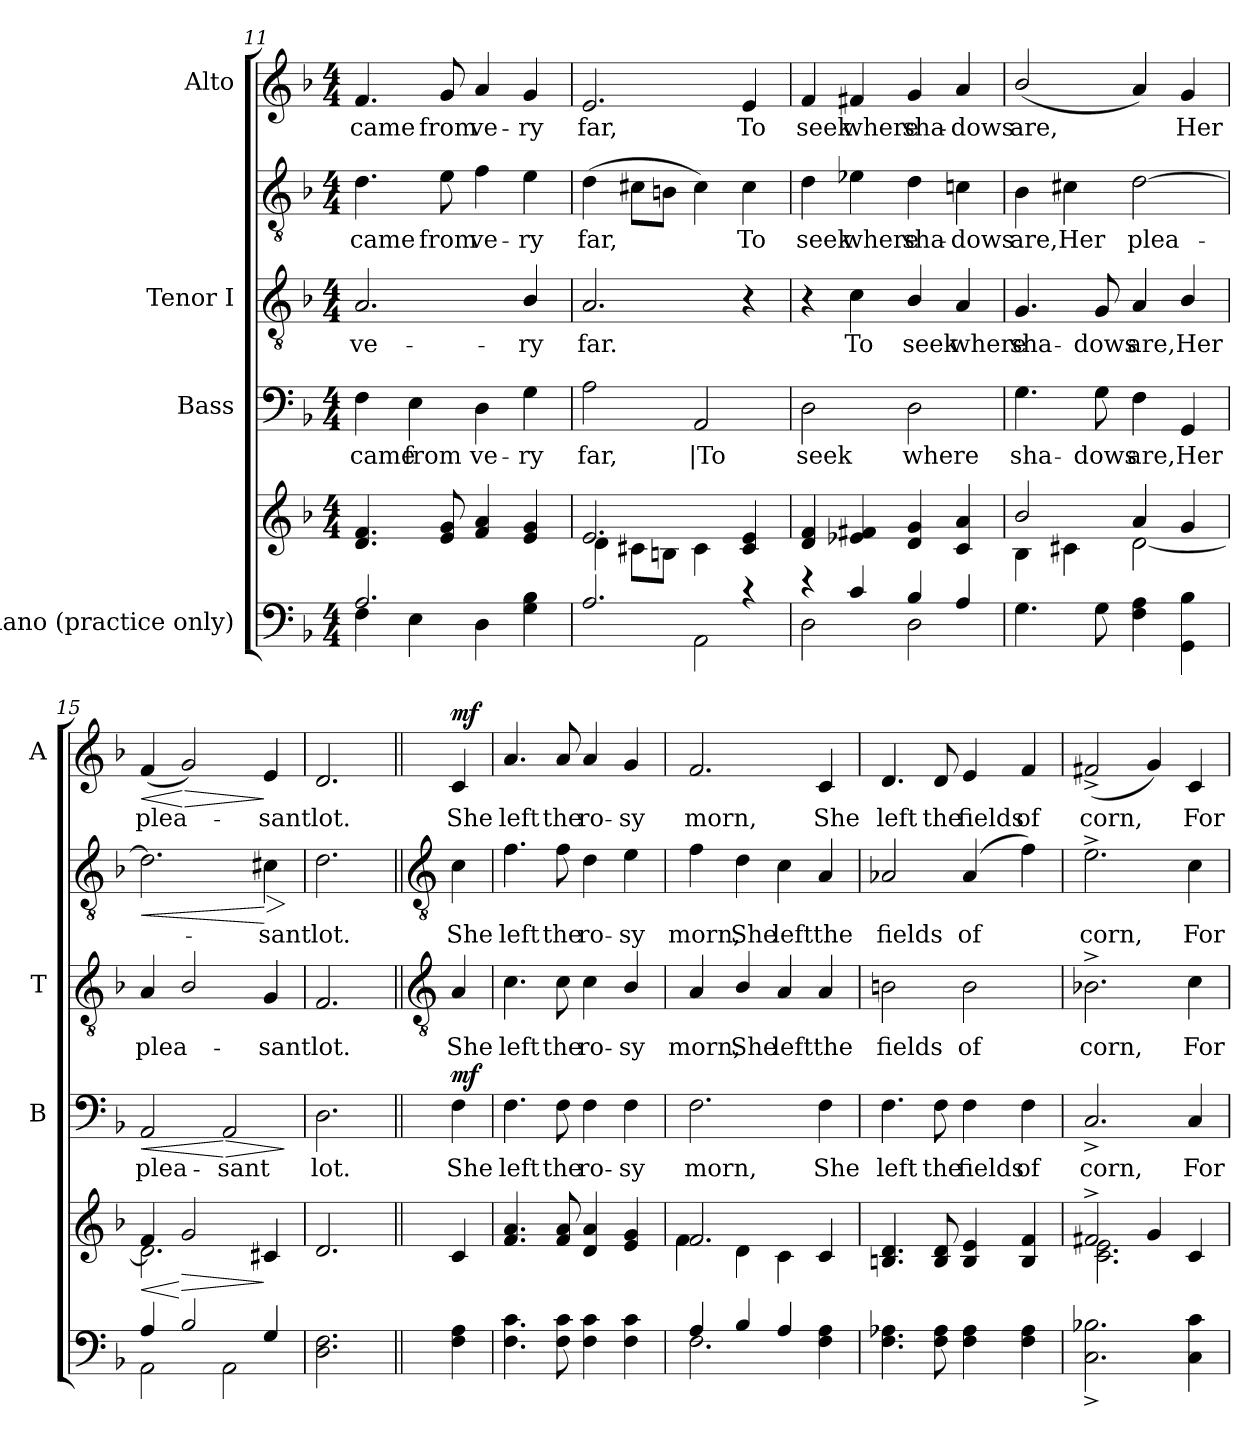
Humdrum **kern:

**kern	**kern	**dynam	**kern	**text	**dynam	**kern	**text	**kern	**text	**dynam	**kern	**text	**dynam
*part4	*part4	*part4	*part3	*part3	*part3	*part2	*part2	*part2	*part2	*part2	*part1	*part1	*part1
*staff6	*staff5	*staff5/6	*staff4	*staff4	*staff4	*staff3	*staff3	*staff2	*staff2	*staff2/3	*staff1	*staff1	*staff1
*I"Piano (practice only)	*	*	*I"Bass	*	*	*I"Tenor I	*	*	*	*	*I"Alto	*	*
*	*	*	*I'B	*	*	*I'T	*	*	*	*	*I'A	*	*
!!LO:LB:g=z
*clefF4	*clefG2	*	*clefF4	*	*	*clefGv2	*	*clefGv2	*	*	*clefG2	*	*
*k[b-]	*k[b-]	*	*k[b-]	*	*	*k[b-]	*	*k[b-]	*	*	*k[b-]	*	*
*F:	*F:	*	*F:	*	*	*F:	*	*F:	*	*	*F:	*	*
*M4/4	*M4/4	*	*M4/4	*	*	*M4/4	*	*M4/4	*	*	*M4/4	*	*
=11	=11	=11	=11	=11	=11	=11	=11	=11	=11	=11	=11	=11	=11
*^	*^	*	*	*	*	*	*	*	*	*	*	*	*
!	!	!	!	!	!	!LO:LY:b	!	!	!LO:LY:b	!	!LO:LY:b	!	!	!LO:LY:b	!
2.A/	4F\	4.d/ 4.f/	1ryy	.	4F	came	.	2.A	ve-	4.d	came	.	4.f	came	.
!	!	!	!	!	!	!LO:LY:b	!	!	!	!	!	!	!	!	!
.	4E\	.	.	.	4E	from	.	.	.	.	.	.	.	.	.
!	!	!	!	!	!	!	!	!	!	!	!LO:LY:b	!	!	!LO:LY:b	!
.	.	8e/ 8g/	.	.	.	.	.	.	.	8e	from	.	8g	from	.
!	!	!	!	!	!	!LO:LY:b	!	!	!	!	!LO:LY:b	!	!	!LO:LY:b	!
.	4D\	4f/ 4a/	.	.	4D	ve-	.	.	.	4f	ve-	.	4a	ve-	.
!	!	!	!	!	!	!LO:LY:b	!	!	!LO:LY:b	!	!LO:LY:b	!	!	!LO:LY:b	!
4ryy	4G\ 4B-\	4e/ 4g/	.	.	4G	-ry	.	4B-/	-ry	4e	-ry	.	4g	-ry	.
=12	=12	=12	=12	=12	=12	=12	=12	=12	=12	=12	=12	=12	=12	=12	=12
!	!	!	!	!	!	!LO:LY:b	!	!	!LO:LY:b	!	!LO:LY:b	!	!	!LO:LY:b	!
2.A/	2ryy	2.e/	4d\	.	2A	far,	.	2.A	far.	(>4d	far,	.	2.e	far,	.
.	.	.	8c#X\L	.	.	.	.	.	.	8c#XL	.	.	.	.	.
.	.	.	8Bn\J	.	.	.	.	.	.	8BnJ	.	.	.	.	.
!	!	!	!	!	!	!LO:LY:b	!	!	!	!	!	!	!	!	!
.	2AA\	.	4c#\	.	2AA	|To	.	.	.	4c#)	.	.	.	.	.
!	!	!	!	!	!	!	!	!	!	!	!LO:LY:b	!	!	!LO:LY:b	!
4r	.	4c#/ 4e/	4ryy	.	.	.	.	4r	.	4c#	To	.	4e	To	.
=13	=13	=13	=13	=13	=13	=13	=13	=13	=13	=13	=13	=13	=13	=13	=13
!	!	!	!	!	!	!LO:LY:b	!	!	!	!	!LO:LY:b	!	!	!LO:LY:b	!
4r	2D\	4d/ 4f/	1ryy	.	2D	seek	.	4r	.	4d	seek	.	4f	seek	.
!	!	!	!	!	!	!	!	!	!LO:LY:b	!	!LO:LY:b	!	!	!LO:LY:b	!
4c/	.	4e-X/ 4f#X/	.	.	.	.	.	4c	To	4e-X	where	.	4f#X	where	.
!	!	!	!	!	!	!LO:LY:b	!	!	!LO:LY:b	!	!LO:LY:b	!	!	!LO:LY:b	!
4B-/	2D\	4d/ 4g/	.	.	2D	where	.	4B-/	seek	4d	sha-	.	4g	sha-	.
!	!	!	!	!	!	!	!	!	!LO:LY:b	!	!LO:LY:b	!	!	!LO:LY:b	!
4A/	.	4c/ 4a/	.	.	.	.	.	4A	where	4cn	-dows	.	4a	-dows	.
=14	=14	=14	=14	=14	=14	=14	=14	=14	=14	=14	=14	=14	=14	=14	=14
!	!	!	!	!	!	!LO:LY:b	!	!	!LO:LY:b	!	!LO:LY:b	!	!	!LO:LY:b	!
1ryy	4.G\	2b-/	4B-\	.	4.G	sha-	.	4.G	sha-	4B-	are,	.	(<2b-/	are,	.
!	!	!	!	!	!	!	!	!	!	!	!LO:LY:b	!	!	!	!
.	.	.	4c#X\	.	.	.	.	.	.	4c#X	Her	.	.	.	.
!	!	!	!	!	!	!LO:LY:b	!	!	!LO:LY:b	!	!	!	!	!	!
.	8G\	.	.	.	8G	-dows	.	8G	-dows	.	.	.	.	.	.
!	!	!	!	!	!	!LO:LY:b	!	!	!LO:LY:b	!	!LO:LY:b	!	!	!	!
.	4F\ 4A\	4a/	[2d\	.	4F	are,	.	4A	are,	[2d	plea-	.	4a)	.	.
!	!	!	!	!	!	!LO:LY:b	!	!	!LO:LY:b	!	!	!	!	!LO:LY:b	!
.	4GG\ 4B-\	4g/	.	.	4GG	Her	.	4B-/	Her	.	.	.	4g	Her	.
=15	=15	=15	=15	=15	=15	=15	=15	=15	=15	=15	=15	=15	=15	=15	=15
!	!	!	!	!LO:HP:b	!	!LO:LY:b	!LO:HP:b	!	!LO:LY:b	!	!	!LO:HP:b	!	!LO:LY:b	!LO:HP:b
4A/	2AA\	4f/	2.d\]	<	2AA	plea-	<	4A	plea-	2.d]	.	<	(<4f	plea-	<
!	!	!	!	!LO:HP:n=1:b	!	!	!	!	!	!	!	!	!	!	!LO:HP:n=1:b
2B-/	.	2g/	.	[ >	.	.	.	2B-/	.	.	.	.	2g)	.	[ >
!	!	!	!	!	!	!LO:LY:b	!LO:HP:n=1:b	!	!	!	!	!	!	!	!
.	2AA\	.	.	.	2AA	-sant	[ >	.	.	.	.	.	.	.	.
!	!	!	!	!	!	!	!	!	!LO:LY:b	!	!LO:LY:b	!LO:HP:n=1:b	!	!LO:LY:b	!
4G/	.	4c#X/	4ryy	]	.	.	.	4G	sant	4c#X	sant	[ >	4e	sant	]
*v	*v	*	*	*	*	*	*	*	*	*	*	*	*	*	*
*	*v	*v	*	*	*	*	*	*	*	*	*	*	*	*
.	.	.	.	.	]	.	.	.	.	]	.	.	.
=16	=16	=16	=16	=16	=16	=16	=16	=16	=16	=16	=16	=16	=16
*^	*^	*	*	*	*	*	*	*	*	*	*	*	*
!	!	!	!	!	!	!LO:LY:b	!	!	!LO:LY:b	!	!LO:LY:b	!	!	!LO:LY:b	!
2.ryy	2.D\ 2.F\	2.d/	2.ryy	.	2.D	lot.	.	2.F	lot.	2.d	lot.	.	2.d	lot.	.
!!LO:LB:g=z
=17||	=17||	=17||	=17||	=17||	=17||	=17||	=17||	=17||	=17||	=17||	=17||	=17||	=17||	=17||	=17||
*	*	*	*	*	*	*	*	*clefGv2	*	*clefGv2	*	*	*	*	*
!	!	!	!	!LO:DY:b=2	!	!LO:LY:b	!	!	!LO:LY:b	!	!LO:LY:b	!	!	!LO:LY:b	!
!	!	!	!	!LO:DY:n=1:b	!	!	!LO:DY:b	!	!	!	!	!LO:DY:b=2	!	!	!
!	!	!	!	!	!	!	!	!	!	!	!	!LO:DY:n=1:b	!	!	!LO:DY:b
4ryy	4F\ 4A\	4c/	4ryy	mf mf	4F	She	mf	4A	She	4c	She	mf mf	4c	She	mf
=18	=18	=18	=18	=18	=18	=18	=18	=18	=18	=18	=18	=18	=18	=18	=18
!	!	!	!	!	!	!LO:LY:b	!	!	!LO:LY:b	!	!LO:LY:b	!	!	!LO:LY:b	!
1ryy	4.F\ 4.c\	4.f/ 4.a/	1ryy	.	4.F	left	.	4.c	left	4.f	left	.	4.a	left	.
!	!	!	!	!	!	!LO:LY:b	!	!	!LO:LY:b	!	!LO:LY:b	!	!	!LO:LY:b	!
.	8F\ 8c\	8f/ 8a/	.	.	8F	the	.	8c	the	8f	the	.	8a	the	.
!	!	!	!	!	!	!LO:LY:b	!	!	!LO:LY:b	!	!LO:LY:b	!	!	!LO:LY:b	!
.	4F\ 4c\	4d/ 4a/	.	.	4F	ro-	.	4c	ro-	4d	ro-	.	4a	ro-	.
!	!	!	!	!	!	!LO:LY:b	!	!	!LO:LY:b	!	!LO:LY:b	!	!	!LO:LY:b	!
.	4F\ 4c\	4e/ 4g/	.	.	4F	-sy	.	4B-/	-sy	4e	-sy	.	4g	-sy	.
=19	=19	=19	=19	=19	=19	=19	=19	=19	=19	=19	=19	=19	=19	=19	=19
!	!	!	!	!	!	!LO:LY:b	!	!	!LO:LY:b	!	!LO:LY:b	!	!	!LO:LY:b	!
4A/	2.F\	2.f/	4f\	.	2.F	morn,	.	4A	morn,	4f	morn,	.	2.f	morn,	.
!	!	!	!	!	!	!	!	!	!LO:LY:b	!	!LO:LY:b	!	!	!	!
4B-/	.	.	4d\	.	.	.	.	4B-/	She	4d	She	.	.	.	.
!	!	!	!	!	!	!	!	!	!LO:LY:b	!	!LO:LY:b	!	!	!	!
4A/	.	.	4c\	.	.	.	.	4A	left	4c	left	.	.	.	.
!	!	!	!	!	!	!LO:LY:b	!	!	!LO:LY:b	!	!LO:LY:b	!	!	!LO:LY:b	!
4ryy	4F\ 4A\	4c/	4ryy	.	4F	She	.	4A	the	4A	the	.	4c	She	.
=20	=20	=20	=20	=20	=20	=20	=20	=20	=20	=20	=20	=20	=20	=20	=20
!	!	!	!	!	!	!LO:LY:b	!	!	!LO:LY:b	!	!LO:LY:b	!	!	!LO:LY:b	!
1ryy	4.F\ 4.A-X\	4.Bn/ 4.d/	1ryy	.	4.F	left	.	2Bn	fields	2A-X	fields	.	4.d	left	.
!	!	!	!	!	!	!LO:LY:b	!	!	!	!	!	!	!	!LO:LY:b	!
.	8F\ 8A-\	8B/ 8d/	.	.	8F	the	.	.	.	.	.	.	8d	the	.
!	!	!	!	!	!	!LO:LY:b	!	!	!LO:LY:b	!	!LO:LY:b	!	!	!LO:LY:b	!
.	4F\ 4A-\	4B/ 4e/	.	.	4F	fields	.	2B	of	(4A-	of	.	4e	fields	.
!	!	!	!	!	!	!LO:LY:b	!	!	!	!	!	!	!	!LO:LY:b	!
.	4F\ 4A-\	4B/ 4f/	.	.	4F	of	.	.	.	4f)	.	.	4f	of	.
=21	=21	=21	=21	=21	=21	=21	=21	=21	=21	=21	=21	=21	=21	=21	=21
!	!	!	!	!	!	!LO:LY:b	!	!	!LO:LY:b	!	!LO:LY:b	!	!	!LO:LY:b	!
1ryy	2.C\^ 2.B-X\^	2f#X^/	2.c\ 2.e\	.	2.C^	corn,	.	2.B-X^	corn,	2.e^	corn,	.	(<2f#X^	corn,	.
.	.	4g/	.	.	.	.	.	.	.	.	.	.	4g)	.	.
!	!	!	!	!	!	!LO:LY:b	!	!	!LO:LY:b	!	!LO:LY:b	!	!	!LO:LY:b	!
.	4C\ 4c\	4c/	4ryy	.	4C	For	.	4c	For	4c	For	.	4c	For	.
*v	*v	*	*	*	*	*	*	*	*	*	*	*	*	*	*
*	*v	*v	*	*	*	*	*	*	*	*	*	*	*	*
=	=	=	=	=	=	=	=	=	=	=	=	=	=
*-	*-	*-	*-	*-	*-	*-	*-	*-	*-	*-	*-	*-	*-
